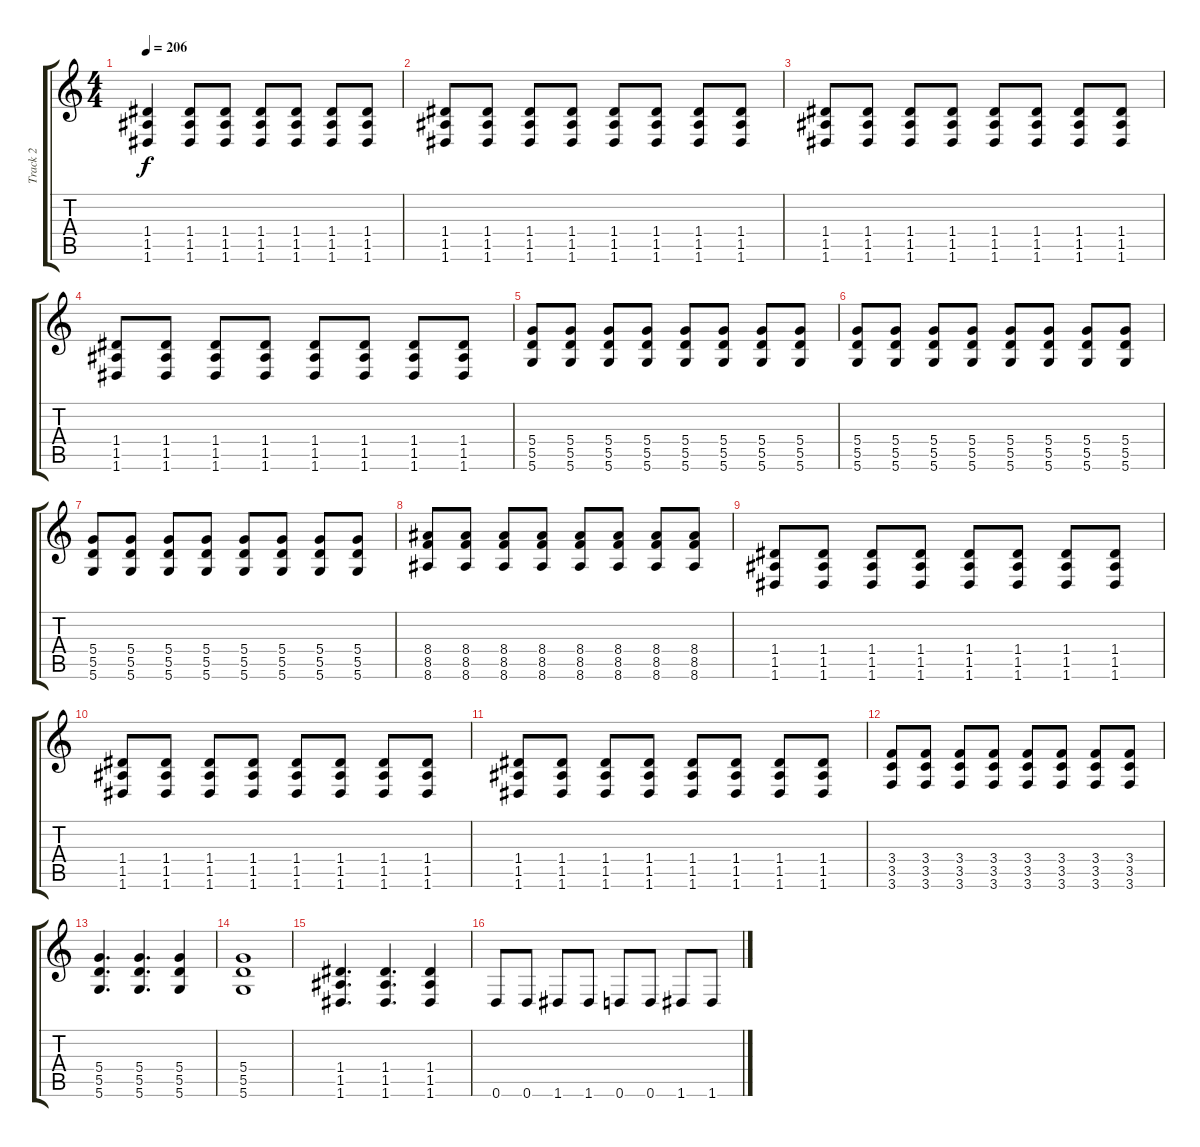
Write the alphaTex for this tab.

\track ("Track 2" "Track 2") {instrument distortionguitar}
\staff {score tabs}
\tuning (D4 B3 G3 D3 A2 D2) {hide}
\ts (4 4)
\tempo 206
\clef g2
\ks c
(1.4 1.5 1.6).4{dy f} (1.4 1.5 1.6).8 (1.4 1.5 1.6).8 (1.4 1.5 1.6).8 (1.4 1.5 1.6).8 (1.4 1.5 1.6).8 (1.4 1.5 1.6).8 |
(1.4 1.5 1.6).8 (1.4 1.5 1.6).8 (1.4 1.5 1.6).8 (1.4 1.5 1.6).8 (1.4 1.5 1.6).8 (1.4 1.5 1.6).8 (1.4 1.5 1.6).8 (1.4 1.5 1.6).8 |
(1.4 1.5 1.6).8 (1.4 1.5 1.6).8 (1.4 1.5 1.6).8 (1.4 1.5 1.6).8 (1.4 1.5 1.6).8 (1.4 1.5 1.6).8 (1.4 1.5 1.6).8 (1.4 1.5 1.6).8 |
(1.4 1.5 1.6).8 (1.4 1.5 1.6).8 (1.4 1.5 1.6).8 (1.4 1.5 1.6).8 (1.4 1.5 1.6).8 (1.4 1.5 1.6).8 (1.4 1.5 1.6).8 (1.4 1.5 1.6).8 |
(5.4 5.5 5.6).8 (5.4 5.5 5.6).8 (5.4 5.5 5.6).8 (5.4 5.5 5.6).8 (5.4 5.5 5.6).8 (5.4 5.5 5.6).8 (5.4 5.5 5.6).8 (5.4 5.5 5.6).8 |
(5.4 5.5 5.6).8 (5.4 5.5 5.6).8 (5.4 5.5 5.6).8 (5.4 5.5 5.6).8 (5.4 5.5 5.6).8 (5.4 5.5 5.6).8 (5.4 5.5 5.6).8 (5.4 5.5 5.6).8 |
(5.4 5.5 5.6).8 (5.4 5.5 5.6).8 (5.4 5.5 5.6).8 (5.4 5.5 5.6).8 (5.4 5.5 5.6).8 (5.4 5.5 5.6).8 (5.4 5.5 5.6).8 (5.4 5.5 5.6).8 |
(8.4 8.5 8.6).8 (8.4 8.5 8.6).8 (8.4 8.5 8.6).8 (8.4 8.5 8.6).8 (8.4 8.5 8.6).8 (8.4 8.5 8.6).8 (8.4 8.5 8.6).8 (8.4 8.5 8.6).8 |
(1.4 1.5 1.6).8 (1.4 1.5 1.6).8 (1.4 1.5 1.6).8 (1.4 1.5 1.6).8 (1.4 1.5 1.6).8 (1.4 1.5 1.6).8 (1.4 1.5 1.6).8 (1.4 1.5 1.6).8 |
(1.4 1.5 1.6).8 (1.4 1.5 1.6).8 (1.4 1.5 1.6).8 (1.4 1.5 1.6).8 (1.4 1.5 1.6).8 (1.4 1.5 1.6).8 (1.4 1.5 1.6).8 (1.4 1.5 1.6).8 |
(1.4 1.5 1.6).8 (1.4 1.5 1.6).8 (1.4 1.5 1.6).8 (1.4 1.5 1.6).8 (1.4 1.5 1.6).8 (1.4 1.5 1.6).8 (1.4 1.5 1.6).8 (1.4 1.5 1.6).8 |
(3.4 3.5 3.6).8 (3.4 3.5 3.6).8 (3.4 3.5 3.6).8 (3.4 3.5 3.6).8 (3.4 3.5 3.6).8 (3.4 3.5 3.6).8 (3.4 3.5 3.6).8 (3.4 3.5 3.6).8 |
(5.4 5.5 5.6).4{d} (5.4 5.5 5.6).4{d} (5.4 5.5 5.6).4 |
(5.4 5.5 5.6).1 |
(1.4 1.5 1.6).4{d} (1.4 1.5 1.6).4{d} (1.4 1.5 1.6).4 |
0.6.8 0.6.8 1.6.8 1.6.8 0.6.8 0.6.8 1.6.8 1.6.8
